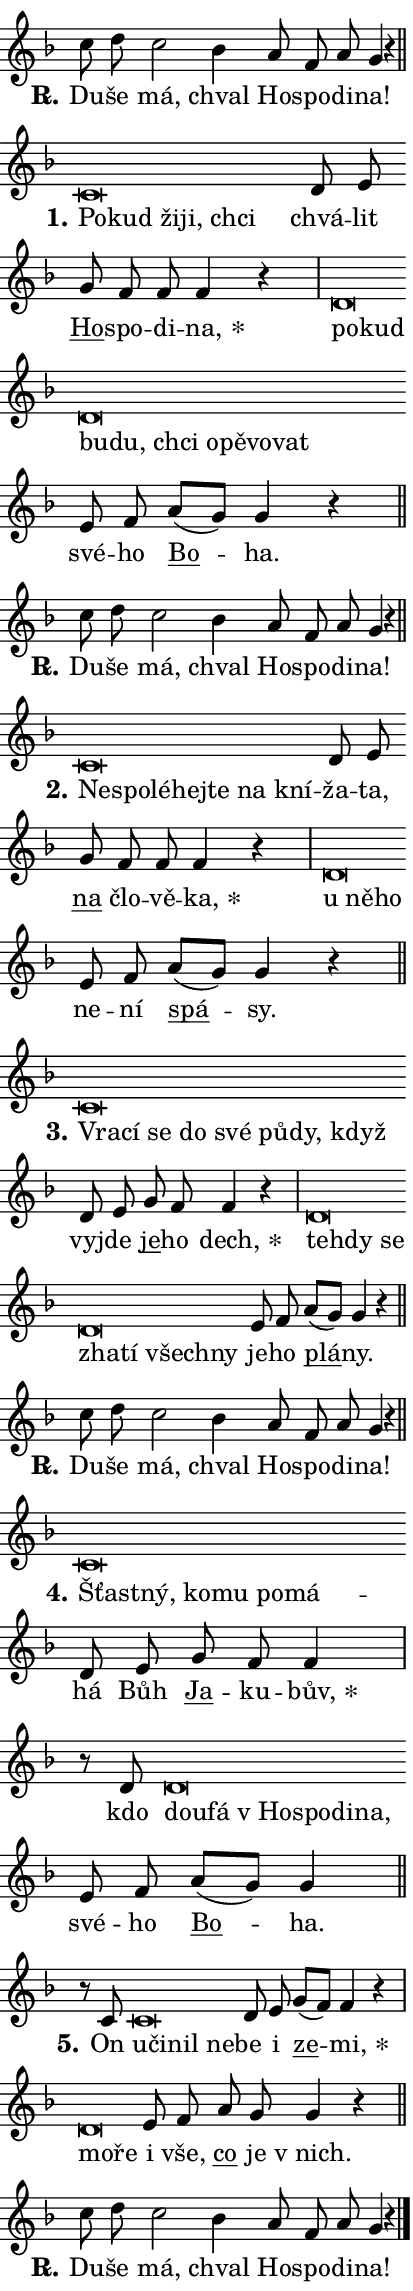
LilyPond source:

\version "2.24.0"
\header { tagline = "" }
\paper {
  indent = 0\cm
  top-margin = 0\cm
  right-margin = 0.13\cm % to fit lyric hyphens
  bottom-margin = 0\cm
  left-margin = 0\cm
  paper-width = 7\cm
  page-breaking = #ly:one-page-breaking
  system-system-spacing.basic-distance = #11
  score-system-spacing.basic-distance = #11
  ragged-last = ##f
}


%% Author: Thomas Morley
%% https://lists.gnu.org/archive/html/lilypond-user/2020-05/msg00002.html
#(define (line-position grob)
"Returns position of @var[grob} in current system:
   @code{'start}, if at first time-step
   @code{'end}, if at last time-step
   @code{'middle} otherwise
"
  (let* ((col (ly:item-get-column grob))
         (ln (ly:grob-object col 'left-neighbor))
         (rn (ly:grob-object col 'right-neighbor))
         (col-to-check-left (if (ly:grob? ln) ln col))
         (col-to-check-right (if (ly:grob? rn) rn col))
         (break-dir-left
           (and
             (ly:grob-property col-to-check-left 'non-musical #f)
             (ly:item-break-dir col-to-check-left)))
         (break-dir-right
           (and
             (ly:grob-property col-to-check-right 'non-musical #f)
             (ly:item-break-dir col-to-check-right))))
        (cond ((eqv? 1 break-dir-left) 'start)
              ((eqv? -1 break-dir-right) 'end)
              (else 'middle))))

#(define (tranparent-at-line-position vctor)
  (lambda (grob)
  "Relying on @code{line-position} select the relevant enry from @var{vctor}.
Used to determine transparency,"
    (case (line-position grob)
      ((end) (not (vector-ref vctor 0)))
      ((middle) (not (vector-ref vctor 1)))
      ((start) (not (vector-ref vctor 2))))))

noteHeadBreakVisibility =
#(define-music-function (break-visibility)(vector?)
"Makes @code{NoteHead}s transparent relying on @var{break-visibility}"
#{
  \override NoteHead.transparent =
    #(tranparent-at-line-position break-visibility)
#})

#(define delete-ledgers-for-transparent-note-heads
  (lambda (grob)
    "Reads whether a @code{NoteHead} is transparent.
If so this @code{NoteHead} is removed from @code{'note-heads} from
@var{grob}, which is supposed to be @code{LedgerLineSpanner}.
As a result ledgers are not printed for this @code{NoteHead}"
    (let* ((nhds-array (ly:grob-object grob 'note-heads))
           (nhds-list
             (if (ly:grob-array? nhds-array)
                 (ly:grob-array->list nhds-array)
                 '()))
           ;; Relies on the transparent-property being done before
           ;; Staff.LedgerLineSpanner.after-line-breaking is executed.
           ;; This is fragile ...
           (to-keep
             (remove
               (lambda (nhd)
                 (ly:grob-property nhd 'transparent #f))
               nhds-list)))
      ;; TODO find a better method to iterate over grob-arrays, similiar
      ;; to filter/remove etc for lists
      ;; For now rebuilt from scratch
      (set! (ly:grob-object grob 'note-heads)  '())
      (for-each
        (lambda (nhd)
          (ly:pointer-group-interface::add-grob grob 'note-heads nhd))
        to-keep))))

squashNotes = {
  \override NoteHead.X-extent = #'(-0.2 . 0.2)
  \override NoteHead.Y-extent = #'(-0.75 . 0)
  \override NoteHead.stencil =
    #(lambda (grob)
       (let ((pos (ly:grob-property grob 'staff-position)))
         (begin
           (if (< pos -7) (display "ERROR: Lower brevis then expected\n") (display ""))
           (if (<= pos -6) ly:text-interface::print ly:note-head::print))))
}
unSquashNotes = {
  \revert NoteHead.X-extent
  \revert NoteHead.Y-extent
  \revert NoteHead.stencil
}

hideNotes = \noteHeadBreakVisibility #begin-of-line-visible
unHideNotes = \noteHeadBreakVisibility #all-visible

% work-around for resetting accidentals
% https://lilypond.org/doc/v2.23/Documentation/notation/displaying-rhythms#unmetered-music
cadenzaMeasure = {
  \cadenzaOff
  \partial 1024 s1024
  \cadenzaOn
}

#(define-markup-command (accent layout props text) (markup?)
  "Underline accented syllable"
  (interpret-markup layout props
    #{\markup \override #'(offset . 4.3) \underline { #text }#}))

responsum = \markup \concat {
  "R" \hspace #-1.05 \path #0.1 #'((moveto 0 0.07) (lineto 0.9 0.8)) \hspace #0.05 "."
}

spaceSize = #0.6828661417322834 % exact space size for TeX Gyre Schola

\layout {
  \context {
    \Staff
    \remove "Time_signature_engraver"
    \override LedgerLineSpanner.after-line-breaking = #delete-ledgers-for-transparent-note-heads
  }
  \context {
    \Lyrics {
      \override LyricSpace.minimum-distance = \spaceSize
      \override LyricText.font-name = #"TeX Gyre Schola"
      \override LyricText.font-size = 1
      \override StanzaNumber.font-name = #"TeX Gyre Schola Bold"
      \override StanzaNumber.font-size = 1
    }
  }
  \context {
    \Score 
    \override NoteHead.text =
      #(lambda (grob) 
        (let ((pos (ly:grob-property grob 'staff-position)))
          #{\markup {
            \combine
              \halign #-0.55 \raise #(if (= pos -6) 0 0.5) \override #'(thickness . 2) \draw-line #'(3.2 . 0)
              \musicglyph "noteheads.sM1"
          }#}))
  }
}

% magnetic-lyrics.ily
%
%   written by
%     Jean Abou Samra <jean@abou-samra.fr>
%     Werner Lemberg <wl@gnu.org>
%
%   adapted by
%     Jiri Hon <jiri.hon@gmail.com>
%
% Version 2022-Apr-15

% https://www.mail-archive.com/lilypond-user@gnu.org/msg149350.html

#(define (Left_hyphen_pointer_engraver context)
   "Collect syllable-hyphen-syllable occurrences in lyrics and store
them in properties.  This engraver only looks to the left.  For
example, if the lyrics input is @code{foo -- bar}, it does the
following.

@itemize @bullet
@item
Set the @code{text} property of the @code{LyricHyphen} grob between
@q{foo} and @q{bar} to @code{foo}.

@item
Set the @code{left-hyphen} property of the @code{LyricText} grob with
text @q{foo} to the @code{LyricHyphen} grob between @q{foo} and
@q{bar}.
@end itemize

Use this auxiliary engraver in combination with the
@code{lyric-@/text::@/apply-@/magnetic-@/offset!} hook."
   (let ((hyphen #f)
         (text #f))
     (make-engraver
      (acknowledgers
       ((lyric-syllable-interface engraver grob source-engraver)
        (set! text grob)))
      (end-acknowledgers
       ((lyric-hyphen-interface engraver grob source-engraver)
        ;(when (not (grob::has-interface grob 'lyric-space-interface))
          (set! hyphen grob)));)
      ((stop-translation-timestep engraver)
       (when (and text hyphen)
         (ly:grob-set-object! text 'left-hyphen hyphen))
       (set! text #f)
       (set! hyphen #f)))))

#(define (lyric-text::apply-magnetic-offset! grob)
   "If the space between two syllables is less than the value in
property @code{LyricText@/.details@/.squash-threshold}, move the right
syllable to the left so that it gets concatenated with the left
syllable.

Use this function as a hook for
@code{LyricText@/.after-@/line-@/breaking} if the
@code{Left_@/hyphen_@/pointer_@/engraver} is active."
   (let ((hyphen (ly:grob-object grob 'left-hyphen #f)))
     (when hyphen
       (let ((left-text (ly:spanner-bound hyphen LEFT)))
         (when (grob::has-interface left-text 'lyric-syllable-interface)
           (let* ((common (ly:grob-common-refpoint grob left-text X))
                  (this-x-ext (ly:grob-extent grob common X))
                  (left-x-ext
                   (begin
                     ;; Trigger magnetism for left-text.
                     (ly:grob-property left-text 'after-line-breaking)
                     (ly:grob-extent left-text common X)))
                  ;; `delta` is the gap width between two syllables.
                  (delta (- (interval-start this-x-ext)
                            (interval-end left-x-ext)))
                  (details (ly:grob-property grob 'details))
                  (threshold (assoc-get 'squash-threshold details 0.2)))
             (when (< delta threshold)
               (let* (;; We have to manipulate the input text so that
                      ;; ligatures crossing syllable boundaries are not
                      ;; disabled.  For languages based on the Latin
                      ;; script this is essentially a beautification.
                      ;; However, for non-Western scripts it can be a
                      ;; necessity.
                      (lt (ly:grob-property left-text 'text))
                      (rt (ly:grob-property grob 'text))
                      (is-space (grob::has-interface hyphen 'lyric-space-interface))
                      (space (if is-space " " ""))
                      (extra-delta (if is-space spaceSize 0))
                      ;; Append new syllable.
                      (ltrt-space (if (and (string? lt) (string? rt))
                                (string-append lt space rt)
                                (make-concat-markup (list lt space rt))))
                      ;; Right-align `ltrt` to the right side.
                      (ltrt-space-markup (grob-interpret-markup
                               grob
                               (make-translate-markup
                                (cons (interval-length this-x-ext) 0)
                                (make-right-align-markup ltrt-space)))))
                 (begin
                   ;; Don't print `left-text`.
                   (ly:grob-set-property! left-text 'stencil #f)
                   ;; Set text and stencil (which holds all collected
                   ;; syllables so far) and shift it to the left.
                   (ly:grob-set-property! grob 'text ltrt-space)
                   (ly:grob-set-property! grob 'stencil ltrt-space-markup)
                   (ly:grob-translate-axis! grob (- (- delta extra-delta)) X))))))))))


#(define (lyric-hyphen::displace-bounds-first grob)
   ;; Make very sure this callback isn't triggered too early.
   (let ((left (ly:spanner-bound grob LEFT))
         (right (ly:spanner-bound grob RIGHT)))
     (ly:grob-property left 'after-line-breaking)
     (ly:grob-property right 'after-line-breaking)
     (ly:lyric-hyphen::print grob)))

squashThreshold = #0.4

\layout {
  \context {
    \Lyrics
    \consists #Left_hyphen_pointer_engraver
    \override LyricText.after-line-breaking =
      #lyric-text::apply-magnetic-offset!
    \override LyricHyphen.stencil = #lyric-hyphen::displace-bounds-first
    \override LyricText.details.squash-threshold = \squashThreshold
    \override LyricHyphen.minimum-distance = 0
    \override LyricHyphen.minimum-length = \squashThreshold
  }
}

squashText = \override LyricText.details.squash-threshold = 9999
unSquashText = \override LyricText.details.squash-threshold = \squashThreshold

leftText = \override LyricText.self-alignment-X = #LEFT
unLeftText = \revert LyricText.self-alignment-X

starOffset = #(lambda (grob) 
                (let ((x_offset (ly:self-alignment-interface::aligned-on-x-parent grob)))
                  (if (= x_offset 0) 0 (+ x_offset 1.2))))

star = #(define-music-function (syllable)(string?)
"Append star separator at the end of a syllable"
#{
  \once \override LyricText.X-offset = #starOffset
  \lyricmode { \markup {
    #syllable
    \override #'((font-name . "TeX Gyre Schola Bold")) \hspace #0.2 \lower #0.65 \larger "*"
  } }
#})

starAccent = #(define-music-function (syllable)(string?)
"Append star separator at the end of a syllable and make accent"
#{
  \once \override LyricText.X-offset = #starOffset
  \lyricmode { \markup {
    \accent #syllable
    \override #'((font-name . "TeX Gyre Schola Bold")) \hspace #0.2 \lower #0.65 \larger "*"
  } }
#})

breath = #(define-music-function (syllable)(string?)
"Append breathing indicator at the end of a syllable"
#{
  \lyricmode { \markup { #syllable "+" } }
#})

optionalBreath = #(define-music-function (syllable)(string?)
"Append optional breathing indicator at the end of a syllable"
#{
  \lyricmode { \markup { #syllable "(+)" } }
#})


\score {
    <<
        \new Voice = "melody" { \cadenzaOn \key f \major \relative { c''8 d c2 bes4 a8 f a g4 r \cadenzaMeasure \bar "||" \break } }
        \new Lyrics \lyricsto "melody" { \lyricmode { \set stanza = \responsum
Du -- še má, chval Ho -- spo -- di -- na! } }
    >>
    \layout {}
}

\score {
    <<
        \new Voice = "melody" { \cadenzaOn \key f \major \relative { \squashNotes c'\breve*1/16 \hideNotes \breve*1/16 \bar "" \breve*1/16 \bar "" \breve*1/16 \breve*1/16 \bar "" \unHideNotes \unSquashNotes d8 e \bar "" g f f f4 r \cadenzaMeasure \bar "|" \squashNotes d\breve*1/16 \hideNotes \breve*1/16 \bar "" \breve*1/16 \bar "" \breve*1/16 \bar "" \breve*1/16 \bar "" \breve*1/16 \bar "" \breve*1/16 \bar "" \breve*1/16 \breve*1/16 \bar "" \unHideNotes \unSquashNotes e8 f \bar "" a[( g)] g4 r \cadenzaMeasure \bar "||" \break } }
        \new Lyrics \lyricsto "melody" { \lyricmode { \set stanza = "1."
\leftText Po -- \squashText kud ži -- ji, chci \unLeftText \unSquashText chvá -- lit \markup \accent Ho -- spo -- di -- \star na, \leftText po -- \squashText kud bu -- du, chci o -- pě -- vo -- vat \unLeftText \unSquashText své -- ho \markup \accent Bo -- ha. } }
    >>
    \layout {}
}

\score {
    <<
        \new Voice = "melody" { \cadenzaOn \key f \major \relative { c''8 d c2 bes4 a8 f a g4 r \cadenzaMeasure \bar "||" \break } }
        \new Lyrics \lyricsto "melody" { \lyricmode { \set stanza = \responsum
Du -- še má, chval Ho -- spo -- di -- na! } }
    >>
    \layout {}
}

\score {
    <<
        \new Voice = "melody" { \cadenzaOn \key f \major \relative { \squashNotes c'\breve*1/16 \hideNotes \breve*1/16 \bar "" \breve*1/16 \bar "" \breve*1/16 \bar "" \breve*1/16 \bar "" \breve*1/16 \breve*1/16 \bar "" \unHideNotes \unSquashNotes d8 e \bar "" g f f f4 r \cadenzaMeasure \bar "|" \squashNotes d\breve*1/16 \hideNotes \breve*1/16 \breve*1/16 \bar "" \unHideNotes \unSquashNotes e8 f \bar "" a[( g)] g4 r \cadenzaMeasure \bar "||" \break } }
        \new Lyrics \lyricsto "melody" { \lyricmode { \set stanza = "2."
\leftText Ne -- \squashText spo -- lé -- hej -- te na kní -- \unLeftText \unSquashText ža -- ta, \markup \accent na člo -- vě -- \star ka, \leftText u \squashText ně -- ho \unLeftText \unSquashText ne -- ní \markup \accent spá -- sy. } }
    >>
    \layout {}
}

\score {
    <<
        \new Voice = "melody" { \cadenzaOn \key f \major \relative { \squashNotes c'\breve*1/16 \hideNotes \breve*1/16 \bar "" \breve*1/16 \bar "" \breve*1/16 \bar "" \breve*1/16 \bar "" \breve*1/16 \bar "" \breve*1/16 \breve*1/16 \bar "" \unHideNotes \unSquashNotes d8 e \bar "" g f f4 r \cadenzaMeasure \bar "|" \squashNotes d\breve*1/16 \hideNotes \breve*1/16 \bar "" \breve*1/16 \bar "" \breve*1/16 \bar "" \breve*1/16 \bar "" \breve*1/16 \breve*1/16 \bar "" \unHideNotes \unSquashNotes e8 f \bar "" a[( g)] g4 r \cadenzaMeasure \bar "||" \break } }
        \new Lyrics \lyricsto "melody" { \lyricmode { \set stanza = "3."
\leftText Vra -- \squashText cí se do své pů -- dy, když \unLeftText \unSquashText vyj -- de \markup \accent je -- ho \star dech, \leftText teh -- \squashText dy se zha -- tí všech -- ny \unLeftText \unSquashText je -- ho \markup \accent plá -- ny. } }
    >>
    \layout {}
}

\score {
    <<
        \new Voice = "melody" { \cadenzaOn \key f \major \relative { c''8 d c2 bes4 a8 f a g4 r \cadenzaMeasure \bar "||" \break } }
        \new Lyrics \lyricsto "melody" { \lyricmode { \set stanza = \responsum
Du -- še má, chval Ho -- spo -- di -- na! } }
    >>
    \layout {}
}

\score {
    <<
        \new Voice = "melody" { \cadenzaOn \key f \major \relative { \squashNotes c'\breve*1/16 \hideNotes \breve*1/16 \bar "" \breve*1/16 \bar "" \breve*1/16 \bar "" \breve*1/16 \breve*1/16 \bar "" \unHideNotes \unSquashNotes d8 e \bar "" g f f4 \cadenzaMeasure \bar "|" r8 d8 \squashNotes d\breve*1/16 \hideNotes \breve*1/16 \bar "" \breve*1/16 \bar "" \breve*1/16 \bar "" \breve*1/16 \breve*1/16 \bar "" \unHideNotes \unSquashNotes e8 f \bar "" a[( g)] g4 \cadenzaMeasure \bar "||" \break } }
        \new Lyrics \lyricsto "melody" { \lyricmode { \set stanza = "4."
\leftText Šťast -- \squashText ný, ko -- mu po -- má -- \unLeftText \unSquashText há Bůh \markup \accent Ja -- ku -- \star bův, kdo \leftText dou -- \squashText fá "v Ho" -- spo -- di -- na, \unLeftText \unSquashText své -- ho \markup \accent Bo -- ha. } }
    >>
    \layout {}
}

\score {
    <<
        \new Voice = "melody" { \cadenzaOn \key f \major \relative { r8 c'8 \squashNotes c\breve*1/16 \hideNotes \breve*1/16 \bar "" \breve*1/16 \breve*1/16 \bar "" \unHideNotes \unSquashNotes d8 e \bar "" g[( f)] f4 r \cadenzaMeasure \bar "|" \squashNotes d\breve*1/16 \hideNotes \breve*1/16 \bar "" \unHideNotes \unSquashNotes e8 f \bar "" a g g4 r \cadenzaMeasure \bar "||" \break } }
        \new Lyrics \lyricsto "melody" { \lyricmode { \set stanza = "5."
On \leftText u -- \squashText či -- nil ne -- \unLeftText \unSquashText be i \markup \accent ze -- \star mi, \leftText mo -- \squashText ře \unLeftText \unSquashText i vše, \markup \accent co je "v nich." } }
    >>
    \layout {}
}

\score {
    <<
        \new Voice = "melody" { \cadenzaOn \key f \major \relative { c''8 d c2 bes4 a8 f a g4 r \cadenzaMeasure \bar "||" \break } \bar "|." }
        \new Lyrics \lyricsto "melody" { \lyricmode { \set stanza = \responsum
Du -- še má, chval Ho -- spo -- di -- na! } }
    >>
    \layout {}
}
